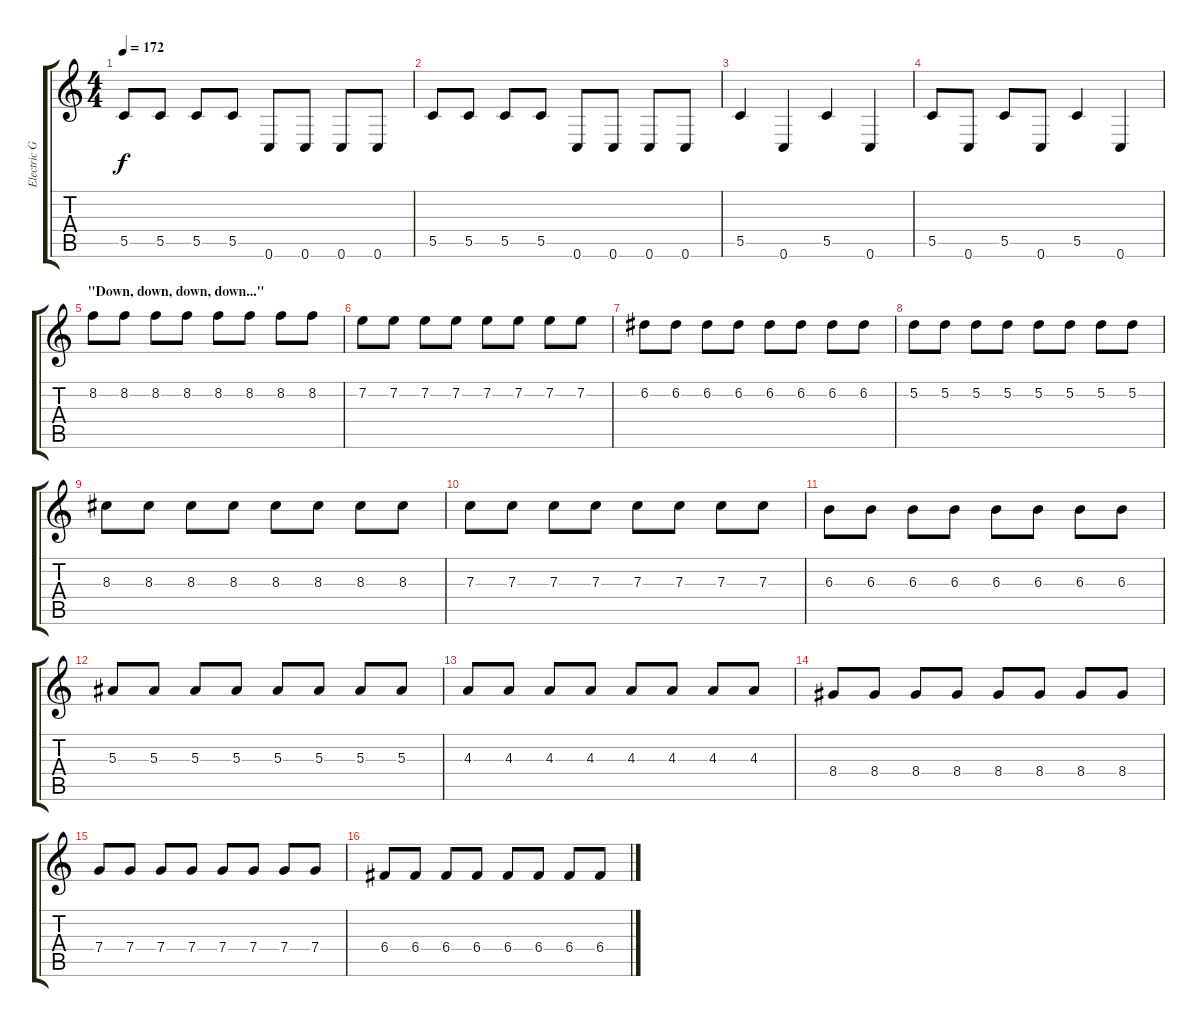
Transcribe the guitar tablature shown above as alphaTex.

\track ("Electric Guitar I" "Electric G") {instrument electricguitarclean}
\staff {score tabs}
\tuning (D4 A3 F3 C3 G2 C2) {hide}
\ts (4 4)
\tempo 172
\clef g2
\ks c
5.5.8{dy f} 5.5.8 5.5.8 5.5.8 0.6.8 0.6.8 0.6.8 0.6.8 |
5.5.8 5.5.8 5.5.8 5.5.8 0.6.8 0.6.8 0.6.8 0.6.8 |
5.5.4 0.6.4 5.5.4 0.6.4 |
5.5.8 0.6.8 5.5.8 0.6.8 5.5.4 0.6.4 |
\section ("" "\"Down, down, down, down...\"")
8.2.8 8.2.8 8.2.8 8.2.8 8.2.8 8.2.8 8.2.8 8.2.8 |
7.2.8 7.2.8 7.2.8 7.2.8 7.2.8 7.2.8 7.2.8 7.2.8 |
6.2.8 6.2.8 6.2.8 6.2.8 6.2.8 6.2.8 6.2.8 6.2.8 |
5.2.8 5.2.8 5.2.8 5.2.8 5.2.8 5.2.8 5.2.8 5.2.8 |
8.3.8 8.3.8 8.3.8 8.3.8 8.3.8 8.3.8 8.3.8 8.3.8 |
7.3.8 7.3.8 7.3.8 7.3.8 7.3.8 7.3.8 7.3.8 7.3.8 |
6.3.8 6.3.8 6.3.8 6.3.8 6.3.8 6.3.8 6.3.8 6.3.8 |
5.3.8 5.3.8 5.3.8 5.3.8 5.3.8 5.3.8 5.3.8 5.3.8 |
4.3.8 4.3.8 4.3.8 4.3.8 4.3.8 4.3.8 4.3.8 4.3.8 |
8.4.8 8.4.8 8.4.8 8.4.8 8.4.8 8.4.8 8.4.8 8.4.8 |
7.4.8 7.4.8 7.4.8 7.4.8 7.4.8 7.4.8 7.4.8 7.4.8 |
6.4.8 6.4.8 6.4.8 6.4.8 6.4.8 6.4.8 6.4.8 6.4.8
